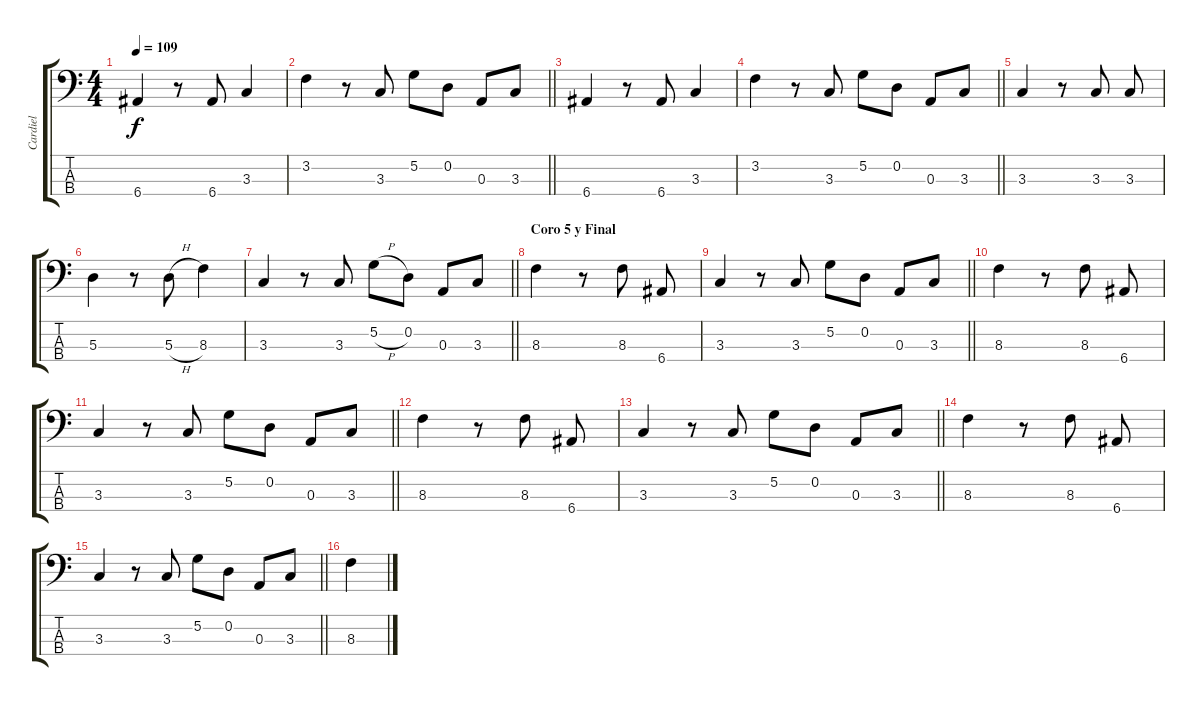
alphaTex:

\track ("Cardiel" "Cardiel") {instrument electricbassfinger}
\staff {score tabs}
\tuning (G2 D2 A1 E1) {hide}
\ts (4 4)
\tempo 109
\clef f4
\ks c
6.4.4{dy f} r.8 6.4.8 3.3.4 |
\barLineRight lightlight
3.2.4 r.8 3.3.8 5.2.8 0.2.8 0.3.8 3.3.8 |
6.4.4 r.8 6.4.8 3.3.4 |
\barLineRight lightlight
3.2.4 r.8 3.3.8 5.2.8 0.2.8 0.3.8 3.3.8 |
3.3.4 r.8 3.3.8 3.3.8 |
5.3.4 r.8 5.3{h}.8 8.3.4 |
\barLineRight lightlight
3.3.4 r.8 3.3.8 5.2{h}.8 0.2.8 0.3.8 3.3.8 |
\section ("" "Coro 5 y Final")
8.3.4 r.8 8.3.8 6.4.8 |
\barLineRight lightlight
3.3.4 r.8 3.3.8 5.2.8 0.2.8 0.3.8 3.3.8 |
8.3.4 r.8 8.3.8 6.4.8 |
\barLineRight lightlight
3.3.4 r.8 3.3.8 5.2.8 0.2.8 0.3.8 3.3.8 |
8.3.4 r.8 8.3.8 6.4.8 |
\barLineRight lightlight
3.3.4 r.8 3.3.8 5.2.8 0.2.8 0.3.8 3.3.8 |
8.3.4 r.8 8.3.8 6.4.8 |
\barLineRight lightlight
3.3.4 r.8 3.3.8 5.2.8 0.2.8 0.3.8 3.3.8 |
8.3.4
